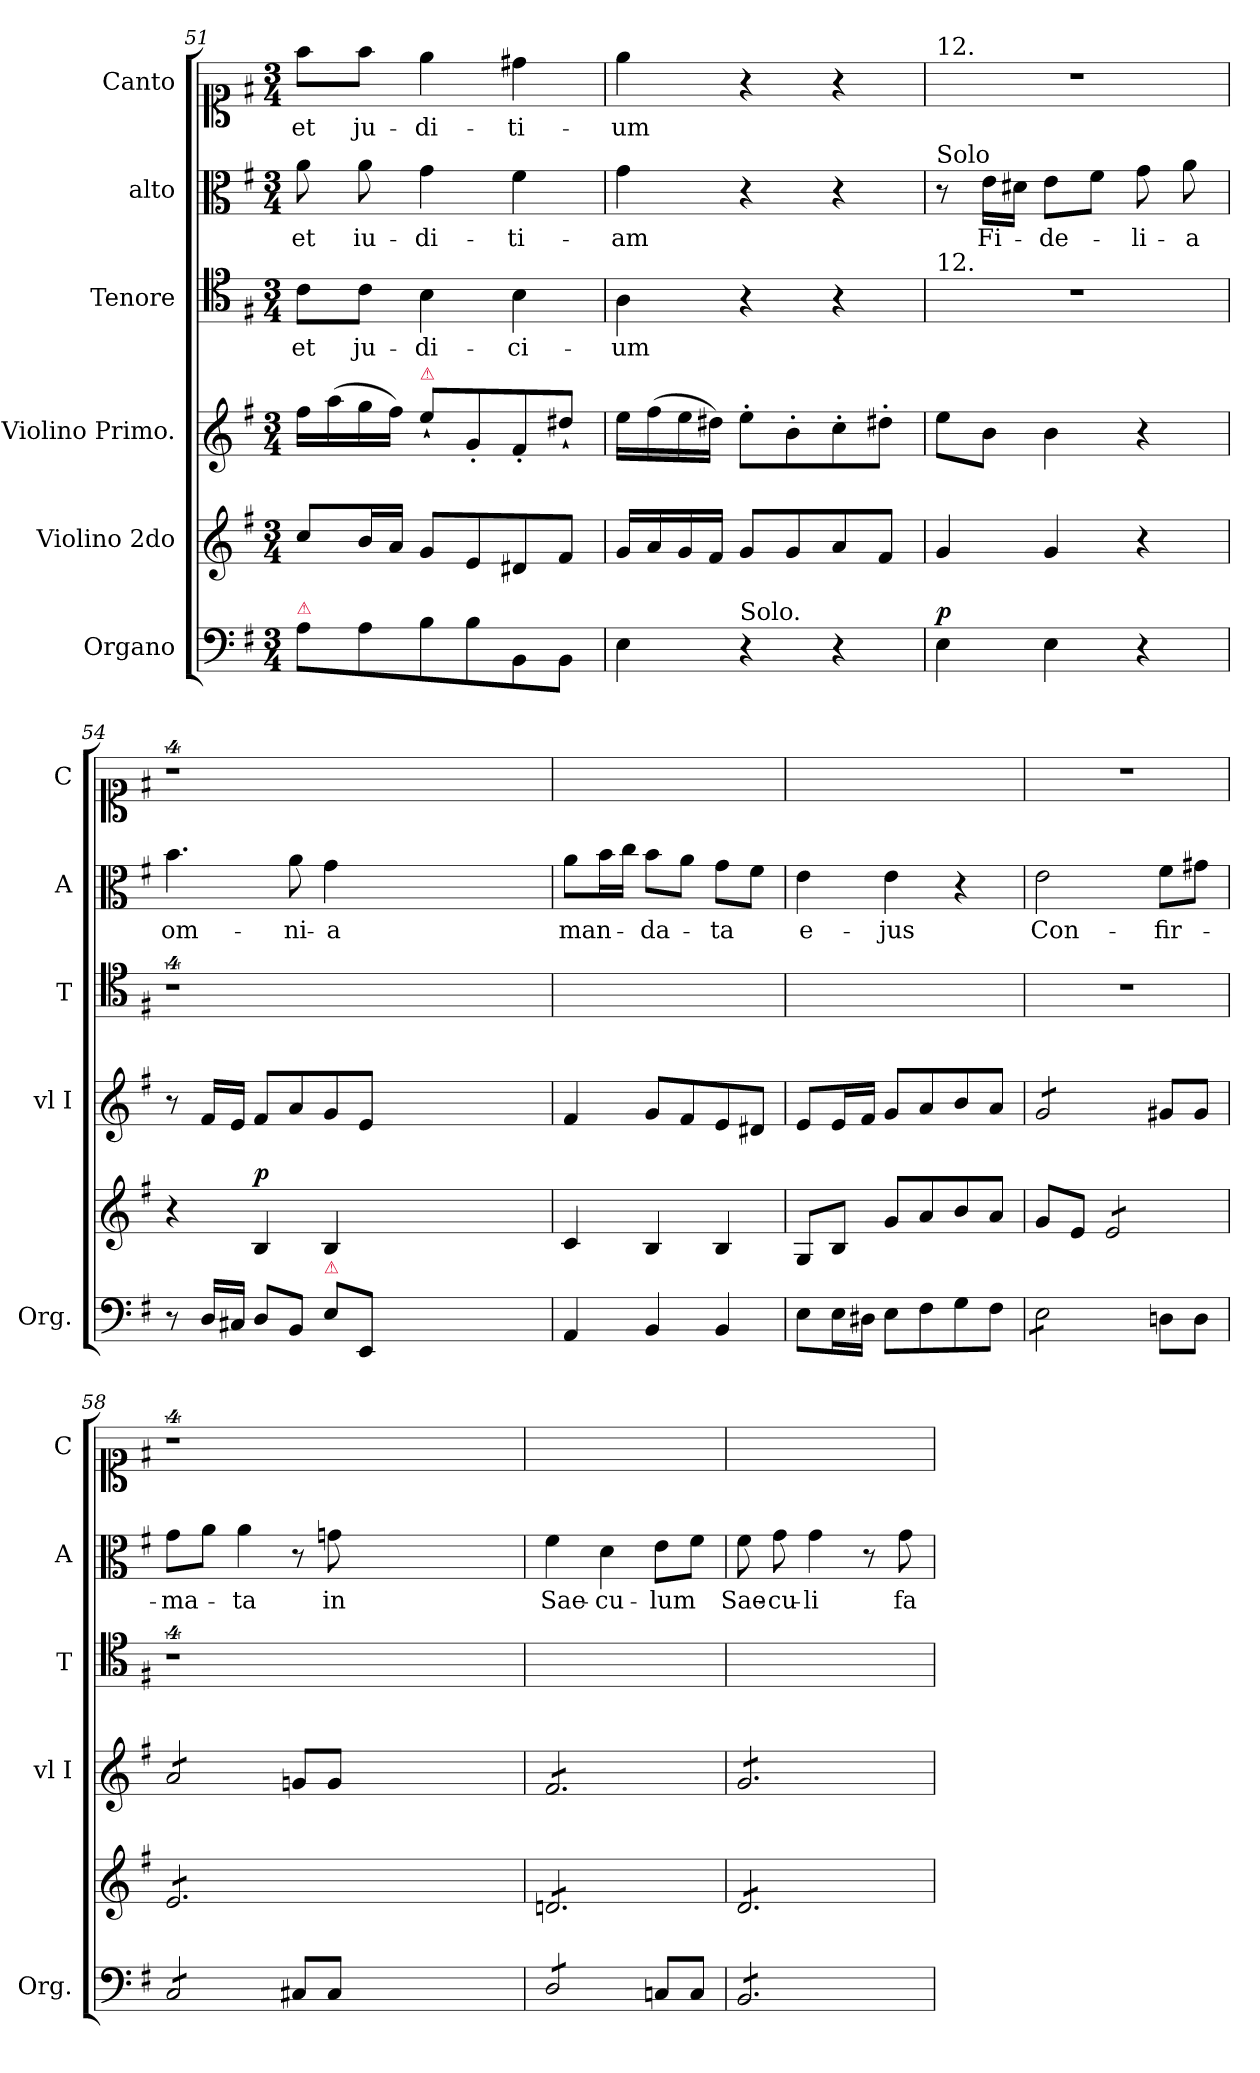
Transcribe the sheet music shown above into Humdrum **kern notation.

**kern	**dynam	**kern	**dynam	**kern	**dynam	**kern	**text	**kern	**text	**kern	**text
*part6	*part6	*part5	*part5	*part4	*part4	*part3	*part3	*part2	*part2	*part1	*part1
*staff6	*staff6	*staff5	*staff5	*staff4	*staff4	*staff3	*staff3	*staff2	*staff2	*staff1	*staff1
*I"Organo	*	*I"Violino 2do	*	*I"Violino Primo.	*	*I"Tenore	*	*I"alto	*	*I"Canto	*
*I'Org.	*	*	*	*I'vl I	*	*I'T	*	*I'A	*	*I'C	*
*clefF4	*	*clefG2	*	*clefG2	*	*clefC4	*	*clefC3	*	*clefC1	*
*k[f#]	*	*k[f#]	*	*k[f#]	*	*k[f#]	*	*k[f#]	*	*k[f#]	*
*M3/4	*	*M3/4	*	*M3/4	*	*M3/4	*	*M3/4	*	*M3/4	*
=51	=51	=51	=51	=51	=51	=51	=51	=51	=51	=51	=51
!LO:TX:a:color=crimson:t=⚠	!	!	!	!	!	!	!	!	!	!	!
8A\L	.	8cc/L	.	16ff#\LL	.	8c\L	et	8a\	et	8ff#\L	et
.	.	.	.	(16aa\	.	.	.	.	.	.	.
8A\	.	16b/L	.	16gg\	.	8c\J	ju-	8a\	iu-	8ff#\J	ju-
.	.	16a/JJ	.	16ff#\JJ)	.	.	.	.	.	.	.
!	!	!	!	!LO:TX:a:color=crimson:t=⚠	!	!	!	!	!	!	!
8B\	.	8g/L	.	8ee`\L	.	4B\	-di-	4g\	-di-	4ee\	-di-
8B\	.	8e/	.	8g'/	.	.	.	.	.	.	.
8BB/	.	8d#X/	.	8f#'/	.	4B\	-ci-	4f#\	-ti-	4dd#X\	ti-
8BB/J	.	8f#/J	.	8dd#X`\J	.	.	.	.	.	.	.
=52	=52	=52	=52	=52	=52	=52	=52	=52	=52	=52	=52
4E\	.	16g/LL	.	16ee\LL	.	4A\	-um	4g\	-am	4ee\	-um
.	.	16a/	.	(16ff#\	.	.	.	.	.	.	.
.	.	16g/	.	16ee\	.	.	.	.	.	.	.
.	.	16f#/JJ	.	16dd#X\JJ)	.	.	.	.	.	.	.
!LO:TX:a:t=Solo.	!	!	!	!	!	!	!	!	!	!	!
4r	.	8g/L	.	8ee'\L	.	4r	.	4r	.	4r	.
.	.	8g/	.	8b'\	.	.	.	.	.	.	.
4r	.	8a/	.	8cc'\	.	4r	.	4r	.	4r	.
.	.	8f#/J	.	8dd#X'\J	.	.	.	.	.	.	.
=53	=53	=53	=53	=53	=53	=53	=53	=53	=53	=53	=53
!	!	!	!	!	!	!	!	!	!	!LO:TX:a:t=12.	!
!	!	!	!	!	!	!	!	!LO:TX:a:t=Solo	!	!	!
!	!	!	!	!	!	!LO:TX:a:t=12.	!	!	!	!	!
!	!LO:DY:a	!	!	!	!	!	!	!	!	!	!
4E\	p	4g/	.	8ee\L	.	2.r	.	8r	.	2.r	.
.	.	.	.	8b\J	.	.	.	16e\LL	Fi-	.	.
.	.	.	.	.	.	.	.	16d#X\JJ	.	.	.
4E\	.	4g/	.	4b\	.	.	.	8e\L	-de-	.	.
.	.	.	.	.	.	.	.	8f#\J	.	.	.
4r	.	4r	.	4r	.	.	.	8g\	-li-	.	.
.	.	.	.	.	.	.	.	8a\	-a	.	.
=54	=54	=54	=54	=54	=54	=54	=54	=54	=54	=54	=54
8r	.	4r	.	8r	.	4%9r	.	4.b\	om-	4%9r	.
!	!	!	!	!	!LO:DY:a	!	!	!	!	!	!
16D/LL	.	.	.	16f#/LL	pia	.	.	.	.	.	.
16C#X/JJ	.	.	.	16e/JJ	.	.	.	.	.	.	.
!	!	!	!LO:DY:a	!	!	!	!	!	!	!	!
8D/L	.	4B/	p	8f#/L	.	.	.	.	.	.	.
8BB/J	.	.	.	8a/	.	.	.	8a\	-ni-	.	.
!LO:TX:a:color=crimson:t=⚠	!	!	!	!	!	!	!	!	!	!	!
8E\L	.	4B/	.	8g/	.	.	.	4g\	-a	.	.
8EE/J	.	.	.	8e/J	.	.	.	.	.	.	.
1.ryy	.	1.ryy	.	1.ryy	.	.	.	1.ryy	.	.	.
=55	=55	=55	=55	=55	=55	=55	=55	=55	=55	=55	=55
4AA/	.	4c/	.	4f#/	.	2.ryy	.	8a\L	man-	2.ryy	.
.	.	.	.	.	.	.	.	16b\L	.	.	.
.	.	.	.	.	.	.	.	16cc\JJ	.	.	.
4BB/	.	4B/	.	8g/L	.	.	.	8b\L	-da-	.	.
.	.	.	.	8f#/	.	.	.	8a\J	.	.	.
4BB/	.	4B/	.	8e/	.	.	.	8g\L	-ta	.	.
.	.	.	.	8d#X/J	.	.	.	8f#\J	.	.	.
=56	=56	=56	=56	=56	=56	=56	=56	=56	=56	=56	=56
8E\L	.	8G/L	.	8e/L	.	2.ryy	.	4e\	e-	2.ryy	.
16E\L	.	8B/J	.	16e/L	.	.	.	.	.	.	.
16D#X\JJ	.	.	.	16f#/JJ	.	.	.	.	.	.	.
8E\L	.	8g/L	.	8g/L	.	.	.	4e\	-jus	.	.
8F#\	.	8a/	.	8a/	.	.	.	.	.	.	.
8G\	.	8b/	.	8b/	.	.	.	4r	.	.	.
8F#\J	.	8a/J	.	8a/J	.	.	.	.	.	.	.
=57	=57	=57	=57	=57	=57	=57	=57	=57	=57	=57	=57
*tremolo	*	*	*	*	*	*	*	*	*	*	*
*	*	*	*	*tremolo	*	*	*	*	*	*	*
8E\L	.	8g/L	.	8g/L	.	2.r	.	2e\	Con-	2.r	.
8E\	.	8e/J	.	8g/	.	.	.	.	.	.	.
*	*	*tremolo	*	*	*	*	*	*	*	*	*
8E\	.	8e/L	.	8g/	.	.	.	.	.	.	.
8E\J	.	8e/	.	8g/J	.	.	.	.	.	.	.
*	*	*	*	*Xtremolo	*	*	*	*	*	*	*
*Xtremolo	*	*	*	*	*	*	*	*	*	*	*
8Dn\L	.	8e/	.	8g#X/L	.	.	.	8f#\L	-fir-	.	.
8D\J	.	8e/J	.	8g#/J	.	.	.	8g#X\J	.	.	.
=58	=58	=58	=58	=58	=58	=58	=58	=58	=58	=58	=58
*tremolo	*	*	*	*	*	*	*	*	*	*	*
*	*	*	*	*tremolo	*	*	*	*	*	*	*
8C/L	.	8e/L	.	8a/L	.	4%9r	.	8g\L	-ma-	4%9r	.
8C/	.	8e/	.	8a/	.	.	.	8a\J	.	.	.
8C/	.	8e/	.	8a/	.	.	.	4a\	-ta	.	.
8C/J	.	8e/	.	8a/J	.	.	.	.	.	.	.
*	*	*	*	*Xtremolo	*	*	*	*	*	*	*
*Xtremolo	*	*	*	*	*	*	*	*	*	*	*
8C#X/L	.	8e/	.	8gn/L	.	.	.	8r	.	.	.
8C#/J	.	8e/J	.	8g/J	.	.	.	8gn\	in	.	.
1.ryy	.	1.ryy	.	1.ryy	.	.	.	1.ryy	.	.	.
=59	=59	=59	=59	=59	=59	=59	=59	=59	=59	=59	=59
*tremolo	*	*	*	*	*	*	*	*	*	*	*
*	*	*	*	*tremolo	*	*	*	*	*	*	*
8D/L	.	8dn/L	.	8f#/L	.	2.ryy	.	4f#\	Sae-	2.ryy	.
8D/	.	8dn/	.	8f#/	.	.	.	.	.	.	.
8D/	.	8dn/	.	8f#/	.	.	.	4d\	-cu-	.	.
8D/J	.	8dn/	.	8f#/	.	.	.	.	.	.	.
*Xtremolo	*	*	*	*	*	*	*	*	*	*	*
8Cn/L	.	8dn/	.	8f#/	.	.	.	8e\L	-lum	.	.
8C/J	.	8dn/J	.	8f#/J	.	.	.	8f#\J	.	.	.
=60	=60	=60	=60	=60	=60	=60	=60	=60	=60	=60	=60
*tremolo	*	*	*	*	*	*	*	*	*	*	*
8BB/L	.	8d/L	.	8g/L	.	2.ryy	.	8f#\	Sae-	2.ryy	.
8BB/	.	8d/	.	8g/	.	.	.	8g\	-cu-	.	.
8BB/	.	8d/	.	8g/	.	.	.	4g\	-li	.	.
8BB/	.	8d/	.	8g/	.	.	.	.	.	.	.
8BB/	.	8d/	.	8g/	.	.	.	8r	.	.	.
8BB/J	.	8d/J	.	8g/J	.	.	.	8g\	fa-	.	.
*	*	*	*	*Xtremolo	*	*	*	*	*	*	*
*	*	*Xtremolo	*	*	*	*	*	*	*	*	*
*Xtremolo	*	*	*	*	*	*	*	*	*	*	*
=	=	=	=	=	=	=	=	=	=	=	=
*-	*-	*-	*-	*-	*-	*-	*-	*-	*-	*-	*-
